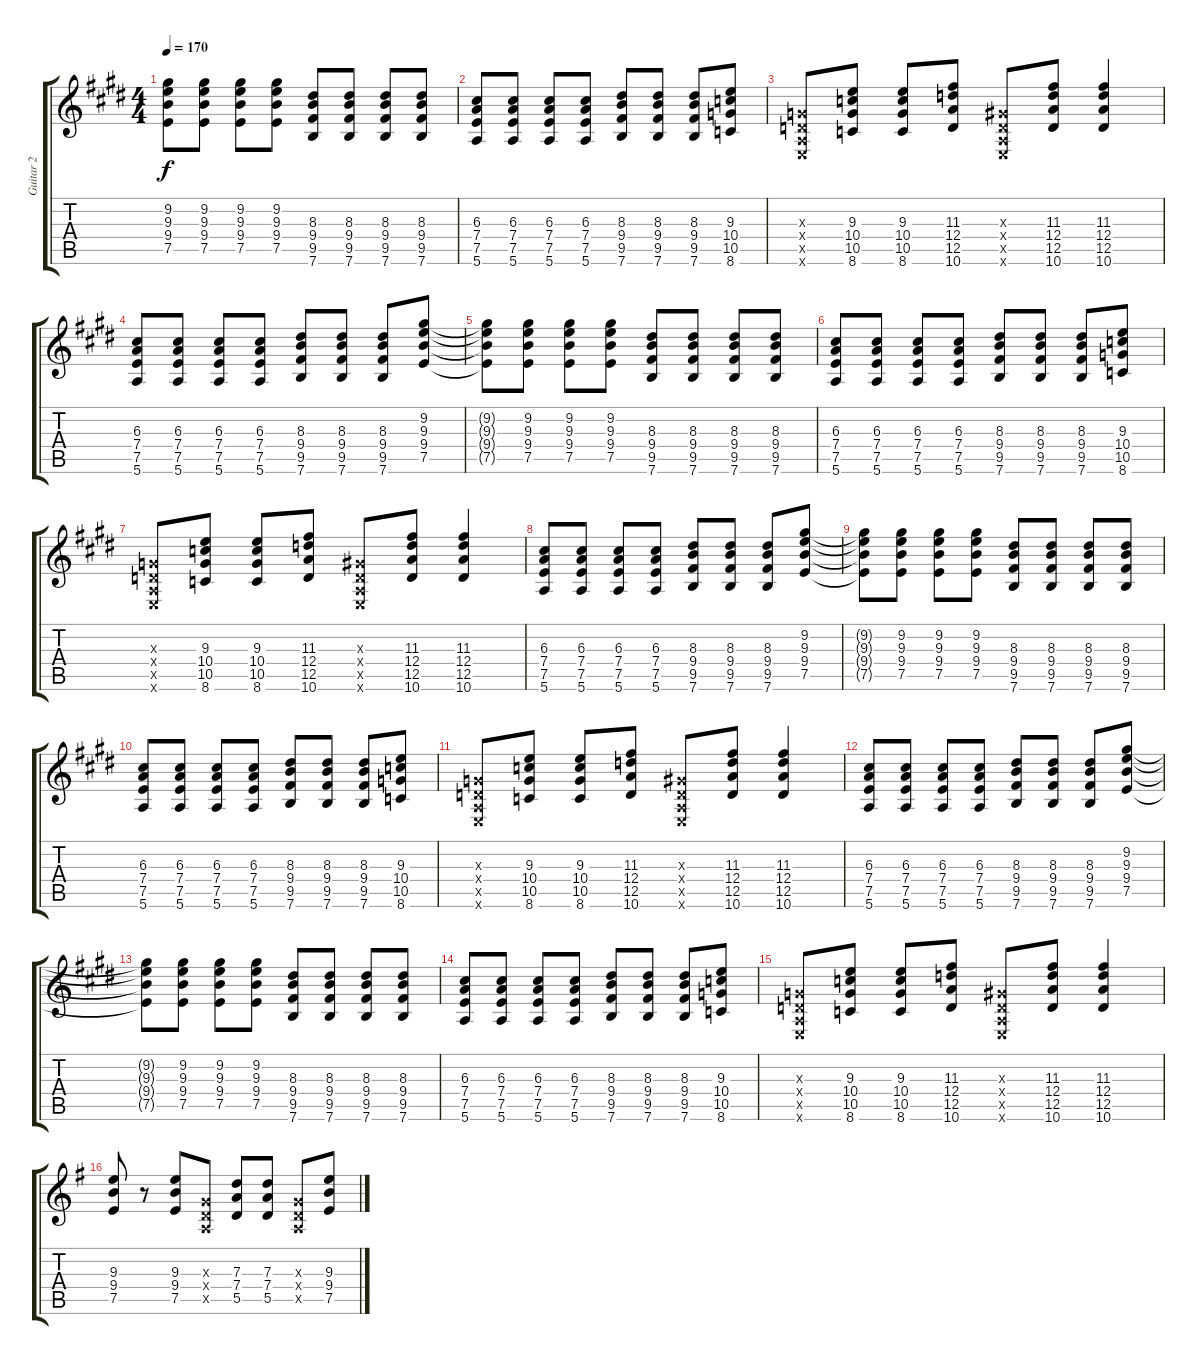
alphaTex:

\track ("Guitar 2" "Guitar 2") {instrument distortionguitar}
\staff {score tabs}
\tuning (E4 B3 G3 D3 A2 E2) {hide}
\ts (4 4)
\tempo 170
\clef g2
\ks e
(9.2{t} 9.3{t} 9.4{t} 7.5{t}).8{dy f} (9.2 9.3 9.4 7.5).8 (9.2 9.3 9.4 7.5).8 (9.2 9.3 9.4 7.5).8 (8.3 9.4 9.5 7.6).8 (8.3 9.4 9.5 7.6).8 (8.3 9.4 9.5 7.6).8 (8.3 9.4 9.5 7.6).8 |
(6.3 7.4 7.5 5.6).8 (6.3 7.4 7.5 5.6).8 (6.3 7.4 7.5 5.6).8 (6.3 7.4 7.5 5.6).8 (8.3 9.4 9.5 7.6).8 (8.3 9.4 9.5 7.6).8 (8.3 9.4 9.5 7.6).8 (9.3 10.4 10.5 8.6).8 |
(0.3{x} 0.4{x} 0.5{x} 0.6{x}).8 (9.3 10.4 10.5 8.6).8 (9.3 10.4 10.5 8.6).8 (11.3 12.4 12.5 10.6).8 (1.3{x} 0.4{x} 0.5{x} 0.6{x}).8 (11.3 12.4 12.5 10.6).8 (11.3 12.4 12.5 10.6).4 |
(6.3 7.4 7.5 5.6).8 (6.3 7.4 7.5 5.6).8 (6.3 7.4 7.5 5.6).8 (6.3 7.4 7.5 5.6).8 (8.3 9.4 9.5 7.6).8 (8.3 9.4 9.5 7.6).8 (8.3 9.4 9.5 7.6).8 (9.2 9.3 9.4 7.5).8 |
(9.2{t} 9.3{t} 9.4{t} 7.5{t}).8 (9.2 9.3 9.4 7.5).8 (9.2 9.3 9.4 7.5).8 (9.2 9.3 9.4 7.5).8 (8.3 9.4 9.5 7.6).8 (8.3 9.4 9.5 7.6).8 (8.3 9.4 9.5 7.6).8 (8.3 9.4 9.5 7.6).8 |
(6.3 7.4 7.5 5.6).8 (6.3 7.4 7.5 5.6).8 (6.3 7.4 7.5 5.6).8 (6.3 7.4 7.5 5.6).8 (8.3 9.4 9.5 7.6).8 (8.3 9.4 9.5 7.6).8 (8.3 9.4 9.5 7.6).8 (9.3 10.4 10.5 8.6).8 |
(0.3{x} 0.4{x} 0.5{x} 0.6{x}).8 (9.3 10.4 10.5 8.6).8 (9.3 10.4 10.5 8.6).8 (11.3 12.4 12.5 10.6).8 (1.3{x} 0.4{x} 0.5{x} 0.6{x}).8 (11.3 12.4 12.5 10.6).8 (11.3 12.4 12.5 10.6).4 |
(6.3 7.4 7.5 5.6).8 (6.3 7.4 7.5 5.6).8 (6.3 7.4 7.5 5.6).8 (6.3 7.4 7.5 5.6).8 (8.3 9.4 9.5 7.6).8 (8.3 9.4 9.5 7.6).8 (8.3 9.4 9.5 7.6).8 (9.2 9.3 9.4 7.5).8 |
(9.2{t} 9.3{t} 9.4{t} 7.5{t}).8 (9.2 9.3 9.4 7.5).8 (9.2 9.3 9.4 7.5).8 (9.2 9.3 9.4 7.5).8 (8.3 9.4 9.5 7.6).8 (8.3 9.4 9.5 7.6).8 (8.3 9.4 9.5 7.6).8 (8.3 9.4 9.5 7.6).8 |
(6.3 7.4 7.5 5.6).8 (6.3 7.4 7.5 5.6).8 (6.3 7.4 7.5 5.6).8 (6.3 7.4 7.5 5.6).8 (8.3 9.4 9.5 7.6).8 (8.3 9.4 9.5 7.6).8 (8.3 9.4 9.5 7.6).8 (9.3 10.4 10.5 8.6).8 |
(0.3{x} 0.4{x} 0.5{x} 0.6{x}).8 (9.3 10.4 10.5 8.6).8 (9.3 10.4 10.5 8.6).8 (11.3 12.4 12.5 10.6).8 (1.3{x} 0.4{x} 0.5{x} 0.6{x}).8 (11.3 12.4 12.5 10.6).8 (11.3 12.4 12.5 10.6).4 |
(6.3 7.4 7.5 5.6).8 (6.3 7.4 7.5 5.6).8 (6.3 7.4 7.5 5.6).8 (6.3 7.4 7.5 5.6).8 (8.3 9.4 9.5 7.6).8 (8.3 9.4 9.5 7.6).8 (8.3 9.4 9.5 7.6).8 (9.2 9.3 9.4 7.5).8 |
(9.2{t} 9.3{t} 9.4{t} 7.5{t}).8 (9.2 9.3 9.4 7.5).8 (9.2 9.3 9.4 7.5).8 (9.2 9.3 9.4 7.5).8 (8.3 9.4 9.5 7.6).8 (8.3 9.4 9.5 7.6).8 (8.3 9.4 9.5 7.6).8 (8.3 9.4 9.5 7.6).8 |
(6.3 7.4 7.5 5.6).8 (6.3 7.4 7.5 5.6).8 (6.3 7.4 7.5 5.6).8 (6.3 7.4 7.5 5.6).8 (8.3 9.4 9.5 7.6).8 (8.3 9.4 9.5 7.6).8 (8.3 9.4 9.5 7.6).8 (9.3 10.4 10.5 8.6).8 |
(0.3{x} 0.4{x} 0.5{x} 0.6{x}).8 (9.3 10.4 10.5 8.6).8 (9.3 10.4 10.5 8.6).8 (11.3 12.4 12.5 10.6).8 (1.3{x} 0.4{x} 0.5{x} 0.6{x}).8 (11.3 12.4 12.5 10.6).8 (11.3 12.4 12.5 10.6).4 |
\ks eminor
(9.3 9.4 7.5).8 r.8 (9.3 9.4 7.5).8 (0.3{x} 0.4{x} 0.5{x}).8 (7.3 7.4 5.5).8 (7.3 7.4 5.5).8 (0.3{x} 0.4{x} 0.5{x}).8 (9.3 9.4 7.5).8
